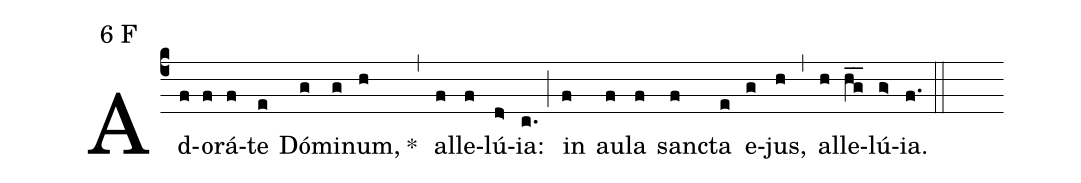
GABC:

mode:6 F;
%%
(c4) Ad(f)o(f)rá(f)te(e) Dó(g)mi(g)num,(h) *()(,) al(f)le(f)lú(d>){ia}:(c.) (;) in(f) au(f)la(f) sanc(f)ta(e) e(g)jus,(h) (,) al(h)le(hg__)lú(g>){ia}.(f.) (::)
